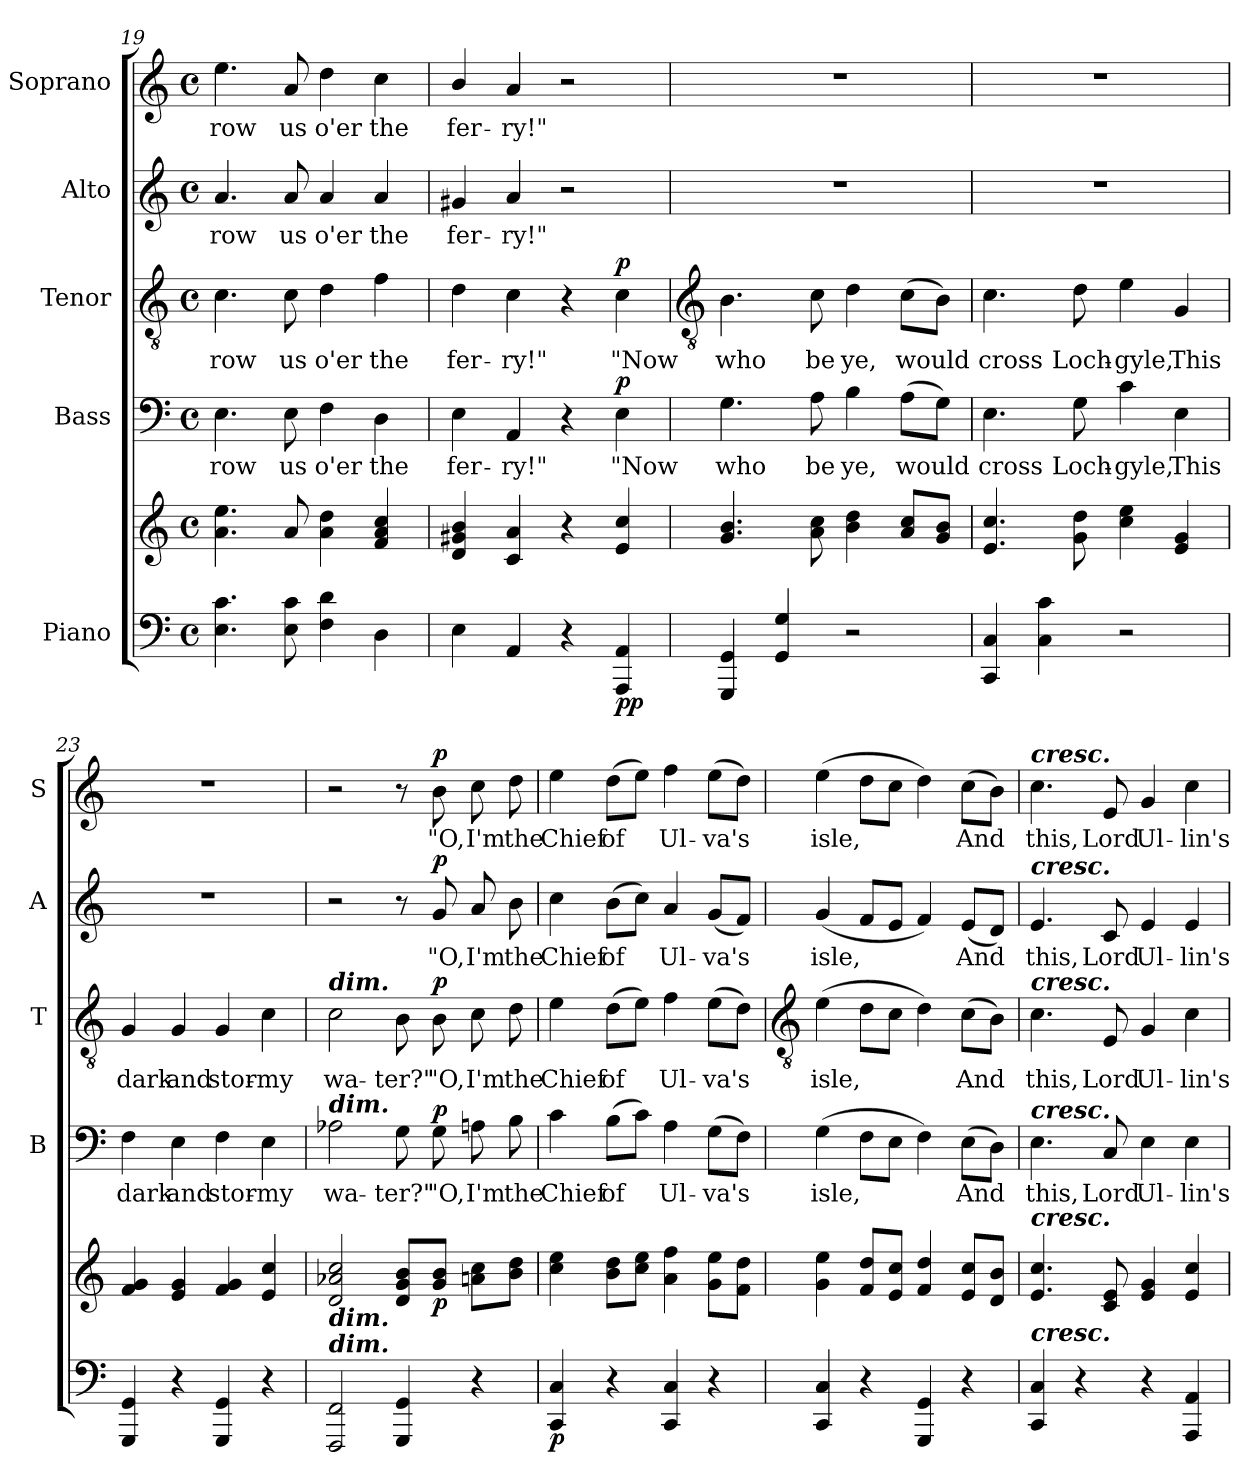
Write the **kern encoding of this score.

**kern	**kern	**dynam	**kern	**text	**dynam	**kern	**text	**dynam	**kern	**text	**dynam	**kern	**text	**dynam
*part5	*part5	*part5	*part4	*part4	*part4	*part3	*part3	*part3	*part2	*part2	*part2	*part1	*part1	*part1
*staff6	*staff5	*staff5/6	*staff4	*staff4	*staff4	*staff3	*staff3	*staff3	*staff2	*staff2	*staff2	*staff1	*staff1	*staff1
*I"Piano	*	*	*I"Bass	*	*	*I"Tenor	*	*	*I"Alto	*	*	*I"Soprano	*	*
*	*	*	*I'B	*	*	*I'T	*	*	*I'A	*	*	*I'S	*	*
*clefF4	*clefG2	*	*clefF4	*	*	*clefGv2	*	*	*clefG2	*	*	*clefG2	*	*
*k[]	*k[]	*	*k[]	*	*	*k[]	*	*	*k[]	*	*	*k[]	*	*
*C:	*C:	*	*C:	*	*	*C:	*	*	*C:	*	*	*C:	*	*
*M4/4	*M4/4	*	*M4/4	*	*	*M4/4	*	*	*M4/4	*	*	*M4/4	*	*
*met(c)	*met(c)	*	*met(c)	*	*	*met(c)	*	*	*met(c)	*	*	*met(c)	*	*
=19	=19	=19	=19	=19	=19	=19	=19	=19	=19	=19	=19	=19	=19	=19
!	!	!	!	!LO:LY:b	!	!	!LO:LY:b	!	!	!LO:LY:b	!	!	!LO:LY:b	!
4.E 4.c	4.a 4.ee	.	4.E	row	.	4.c	row	.	4.a	row	.	4.ee	row	.
!	!	!	!	!LO:LY:b	!	!	!LO:LY:b	!	!	!LO:LY:b	!	!	!LO:LY:b	!
8E 8c	8a	.	8E	us	.	8c	us	.	8a	us	.	8a	us	.
!	!	!	!	!LO:LY:b	!	!	!LO:LY:b	!	!	!LO:LY:b	!	!	!LO:LY:b	!
4F 4d	4a 4dd	.	4F	o'er	.	4d	o'er	.	4a	o'er	.	4dd	o'er	.
!	!	!	!	!LO:LY:b	!	!	!LO:LY:b	!	!	!LO:LY:b	!	!	!LO:LY:b	!
4D	4f 4a 4cc	.	4D	the	.	4f	the	.	4a	the	.	4cc	the	.
=20	=20	=20	=20	=20	=20	=20	=20	=20	=20	=20	=20	=20	=20	=20
!	!	!	!	!LO:LY:b	!	!	!LO:LY:b	!	!	!LO:LY:b	!	!	!LO:LY:b	!
4E	4d/ 4g#X/ 4b/	.	4E	fer-	.	4d	fer-	.	4g#X	fer-	.	4b/	fer-	.
!	!	!	!	!LO:LY:b	!	!	!LO:LY:b	!	!	!LO:LY:b	!	!	!LO:LY:b	!
4AA	4c 4a	.	4AA	-ry!"	.	4c	-ry!"	.	4a	-ry!"	.	4a	-ry!"	.
4r	4r	.	4r	.	.	4r	.	.	2r	.	.	2r	.	.
!	!	!LO:DY:b=2	!	!LO:LY:b	!	!	!LO:LY:b	!	!	!	!	!	!	!
!	!	!LO:DY:n=1:b	!	!	!LO:DY:b	!	!	!LO:DY:b	!	!	!	!	!	!
4AAA 4AA	4e 4cc	p p	4E	"Now	p	4c	"Now	p	.	.	.	.	.	.
!!LO:LB:g=z
=21	=21	=21	=21	=21	=21	=21	=21	=21	=21	=21	=21	=21	=21	=21
*	*	*	*	*	*	*clefGv2	*	*	*	*	*	*	*	*
!	!	!	!	!LO:LY:b	!	!	!LO:LY:b	!	!	!	!	!	!	!
4GGG 4GG	4.g 4.b	.	4.G	who	.	4.B	who	.	1r	.	.	1r	.	.
4GG 4G	.	.	.	.	.	.	.	.	.	.	.	.	.	.
!	!	!	!	!LO:LY:b	!	!	!LO:LY:b	!	!	!	!	!	!	!
.	8a 8cc	.	8A	be	.	8c	be	.	.	.	.	.	.	.
!	!	!	!	!LO:LY:b	!	!	!LO:LY:b	!	!	!	!	!	!	!
2r	4b 4dd	.	4B	ye,	.	4d	ye,	.	.	.	.	.	.	.
!	!	!	!	!LO:LY:b	!	!	!LO:LY:b	!	!	!	!	!	!	!
.	8a 8ccL	.	(>8AL	would	.	(>8cL	would	.	.	.	.	.	.	.
.	8g 8bJ	.	8GJ)	.	.	8BJ)	.	.	.	.	.	.	.	.
=22	=22	=22	=22	=22	=22	=22	=22	=22	=22	=22	=22	=22	=22	=22
!	!	!	!	!LO:LY:b	!	!	!LO:LY:b	!	!	!	!	!	!	!
4CC 4C	4.e 4.cc	.	4.E	cross	.	4.c	cross	.	1r	.	.	1r	.	.
4C 4c	.	.	.	.	.	.	.	.	.	.	.	.	.	.
!	!	!	!	!LO:LY:b	!	!	!LO:LY:b	!	!	!	!	!	!	!
.	8g 8dd	.	8G	Loch-	.	8d	Loch-	.	.	.	.	.	.	.
!	!	!	!	!LO:LY:b	!	!	!LO:LY:b	!	!	!	!	!	!	!
2r	4cc 4ee	.	4c	-gyle,	.	4e	-gyle,	.	.	.	.	.	.	.
!	!	!	!	!LO:LY:b	!	!	!LO:LY:b	!	!	!	!	!	!	!
.	4e 4g	.	4E	This	.	4G	This	.	.	.	.	.	.	.
=23	=23	=23	=23	=23	=23	=23	=23	=23	=23	=23	=23	=23	=23	=23
!	!	!	!	!LO:LY:b	!	!	!LO:LY:b	!	!	!	!	!	!	!
4GGG 4GG	4f 4g	.	4F	dark	.	4G	dark	.	1r	.	.	1r	.	.
!	!	!	!	!LO:LY:b	!	!	!LO:LY:b	!	!	!	!	!	!	!
4r	4e 4g	.	4E	and	.	4G	and	.	.	.	.	.	.	.
!	!	!	!	!LO:LY:b	!	!	!LO:LY:b	!	!	!	!	!	!	!
4GGG 4GG	4f 4g	.	4F	stor-	.	4G	stor-	.	.	.	.	.	.	.
!	!	!	!	!LO:LY:b	!	!	!LO:LY:b	!	!	!	!	!	!	!
4r	4e 4cc	.	4E	-my	.	4c	-my	.	.	.	.	.	.	.
=24	=24	=24	=24	=24	=24	=24	=24	=24	=24	=24	=24	=24	=24	=24
!	!	!	!	!	!	!LO:TX:a:Bi:t=dim.	!	!	!	!	!	!	!	!
!	!	!	!LO:TX:a:Bi:t=dim.	!	!	!	!	!	!	!	!	!	!	!
!	!LO:TX:b:Bi:t=dim.	!	!	!	!	!	!	!	!	!	!	!	!	!
!LO:TX:a:Bi:t=dim.	!	!	!	!	!	!	!	!	!	!	!	!	!	!
!	!	!	!	!LO:LY:b	!	!	!LO:LY:b	!	!	!	!	!	!	!
2FFF 2FF	2d 2a-X 2cc	.	2A-X	wa-	.	2c	wa-	.	2r	.	.	2r	.	.
!	!	!	!	!LO:LY:b	!	!	!LO:LY:b	!	!	!	!	!	!	!
4GGG 4GG	8d 8g 8bL	.	8G	-ter?"	.	8B	-ter?"	.	8r	.	.	8r	.	.
!	!	!LO:DY:b	!	!LO:LY:b	!LO:DY:b	!	!LO:LY:b	!LO:DY:b	!	!LO:LY:b	!LO:DY:b	!	!LO:LY:b	!LO:DY:b
.	8g 8bJ	p	8G	"O,	p	8B	"O,	p	8g	"O,	p	8b	"O,	p
!	!	!	!	!LO:LY:b	!	!	!LO:LY:b	!	!	!LO:LY:b	!	!	!LO:LY:b	!
4r	8an 8ccL	.	8An	I'm	.	8c	I'm	.	8a	I'm	.	8cc	I'm	.
!	!	!	!	!LO:LY:b	!	!	!LO:LY:b	!	!	!LO:LY:b	!	!	!LO:LY:b	!
.	8b 8ddJ	.	8B	the	.	8d	the	.	8b	the	.	8dd	the	.
=25	=25	=25	=25	=25	=25	=25	=25	=25	=25	=25	=25	=25	=25	=25
!	!	!LO:DY:b=2	!	!LO:LY:b	!	!	!LO:LY:b	!	!	!LO:LY:b	!	!	!LO:LY:b	!
4CC 4C	4cc 4ee	p	4c	Chief	.	4e	Chief	.	4cc	Chief	.	4ee	Chief	.
!	!	!	!	!LO:LY:b	!	!	!LO:LY:b	!	!	!LO:LY:b	!	!	!LO:LY:b	!
4r	8b 8ddL	.	(>8BL	of	.	(>8dL	of	.	(>8bL	of	.	(>8ddL	of	.
.	8cc 8eeJ	.	8cJ)	.	.	8eJ)	.	.	8ccJ)	.	.	8eeJ)	.	.
!	!	!	!	!LO:LY:b	!	!	!LO:LY:b	!	!	!LO:LY:b	!	!	!LO:LY:b	!
4CC 4C	4a 4ff	.	4A	Ul-	.	4f	Ul-	.	4a	Ul-	.	4ff	Ul-	.
!	!	!	!	!LO:LY:b	!	!	!LO:LY:b	!	!	!LO:LY:b	!	!	!LO:LY:b	!
4r	8g 8eeL	.	(>8GL	-va's	.	(>8eL	-va's	.	(<8gL	-va's	.	(>8eeL	-va's	.
.	8f 8ddJ	.	8FJ)	.	.	8dJ)	.	.	8fJ)	.	.	8ddJ)	.	.
!!LO:LB:g=z
=26	=26	=26	=26	=26	=26	=26	=26	=26	=26	=26	=26	=26	=26	=26
*	*	*	*	*	*	*clefGv2	*	*	*	*	*	*	*	*
!	!	!	!	!LO:LY:b	!	!	!LO:LY:b	!	!	!LO:LY:b	!	!	!LO:LY:b	!
4CC 4C	4g 4ee	.	(>4G	isle,	.	(>4e	isle,	.	(<4g	isle,	.	(>4ee	isle,	.
4r	8f 8ddL	.	8FL	.	.	8dL	.	.	8fL	.	.	8ddL	.	.
.	8e 8ccJ	.	8EJ	.	.	8cJ	.	.	8eJ	.	.	8ccJ	.	.
4GGG 4GG	4f 4dd	.	4F)	.	.	4d)	.	.	4f)	.	.	4dd)	.	.
!	!	!	!	!LO:LY:b	!	!	!LO:LY:b	!	!	!LO:LY:b	!	!	!LO:LY:b	!
4r	8e 8ccL	.	(>8EL	And	.	(>8cL	And	.	(<8eL	And	.	(>8ccL	And	.
.	8d 8bJ	.	8DJ)	.	.	8BJ)	.	.	8dJ)	.	.	8bJ)	.	.
=27	=27	=27	=27	=27	=27	=27	=27	=27	=27	=27	=27	=27	=27	=27
!	!	!	!	!	!	!	!	!	!	!	!	!LO:TX:a:Bi:t=cresc.	!	!
!	!	!	!	!	!	!	!	!	!LO:TX:a:Bi:t=cresc.	!	!	!	!	!
!	!	!	!	!	!	!LO:TX:a:Bi:t=cresc.	!	!	!	!	!	!	!	!
!	!	!	!LO:TX:a:Bi:t=cresc.	!	!	!	!	!	!	!	!	!	!	!
!	!LO:TX:a:Bi:t=cresc.	!	!	!	!	!	!	!	!	!	!	!	!	!
!LO:TX:a:Bi:t=cresc.	!	!	!	!	!	!	!	!	!	!	!	!	!	!
!	!	!	!	!LO:LY:b	!	!	!LO:LY:b	!	!	!LO:LY:b	!	!	!LO:LY:b	!
4CC 4C	4.e 4.cc	.	4.E	this,	.	4.c	this,	.	4.e	this,	.	4.cc	this,	.
4r	.	.	.	.	.	.	.	.	.	.	.	.	.	.
!	!	!	!	!LO:LY:b	!	!	!LO:LY:b	!	!	!LO:LY:b	!	!	!LO:LY:b	!
.	8c 8e	.	8C	Lord	.	8E	Lord	.	8c	Lord	.	8e	Lord	.
!	!	!	!	!LO:LY:b	!	!	!LO:LY:b	!	!	!LO:LY:b	!	!	!LO:LY:b	!
4r	4e 4g	.	4E	Ul-	.	4G	Ul-	.	4e	Ul-	.	4g	Ul-	.
!	!	!	!	!LO:LY:b	!	!	!LO:LY:b	!	!	!LO:LY:b	!	!	!LO:LY:b	!
4AAA 4AA	4e 4cc	.	4E	-lin's	.	4c	-lin's	.	4e	-lin's	.	4cc	-lin's	.
=	=	=	=	=	=	=	=	=	=	=	=	=	=	=
*-	*-	*-	*-	*-	*-	*-	*-	*-	*-	*-	*-	*-	*-	*-
